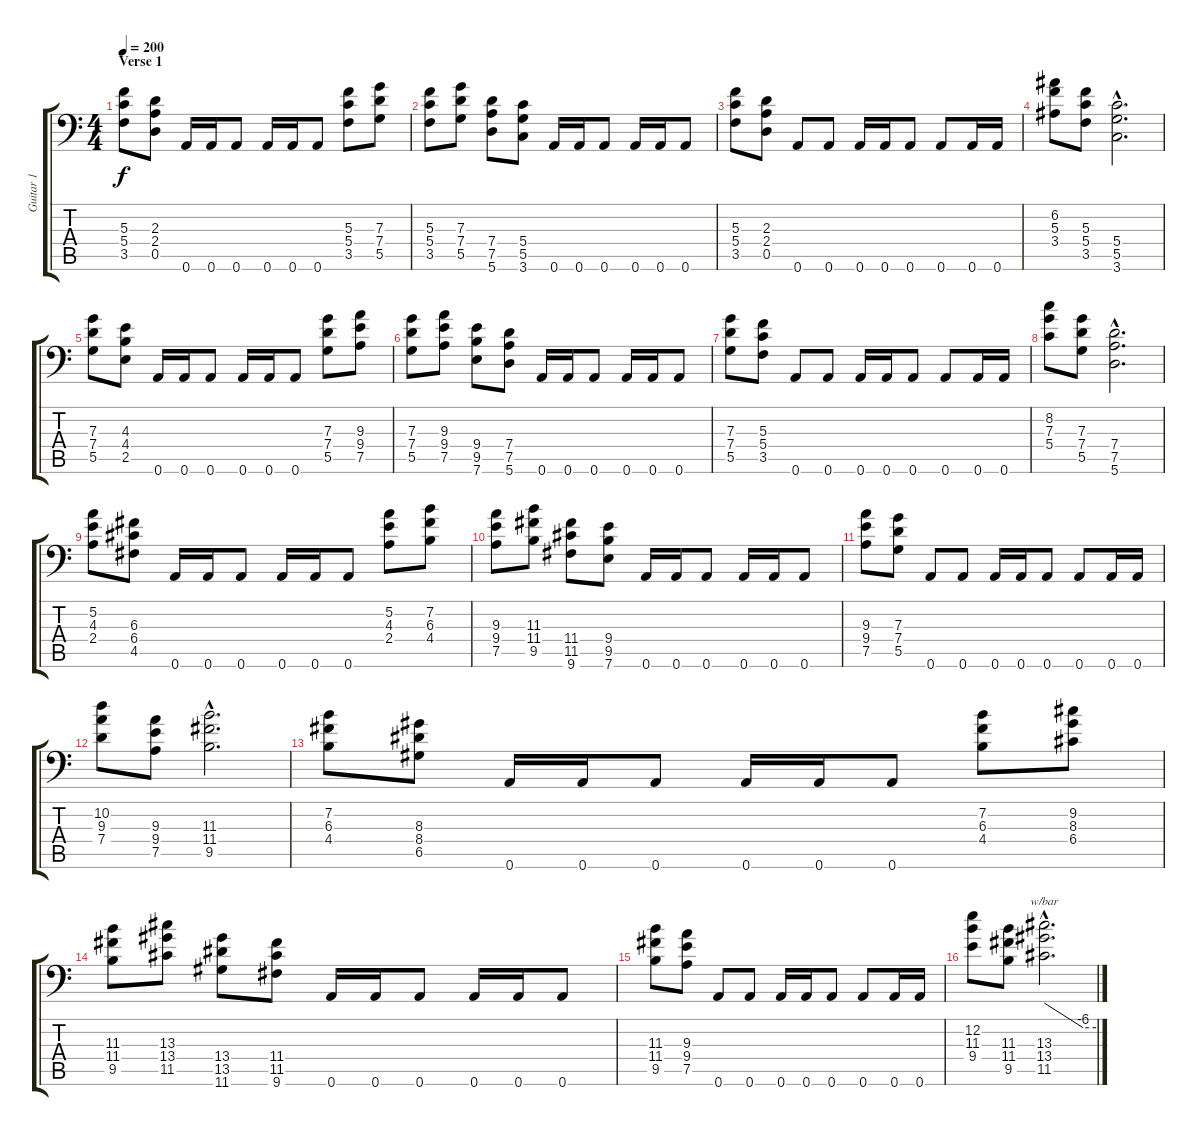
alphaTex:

\track ("Guitar 1" "Guitar 1") {instrument overdrivenguitar}
\staff {score tabs}
\tuning (A3 E3 C3 G2 D2 A1) {hide}
\ts (4 4)
\section ("" "Verse 1")
\tempo 200
\clef f4
\ks c
(5.3 5.4 3.5).8{dy f instrument overdrivenguitar} (2.3 2.4 0.5).8 0.6.16 0.6.16 0.6.8 0.6.16 0.6.16 0.6.8 (5.3 5.4 3.5).8 (7.3 7.4 5.5).8 |
(5.3 5.4 3.5).8 (7.3 7.4 5.5).8 (7.4 7.5 5.6).8 (5.4 5.5 3.6).8 0.6.16 0.6.16 0.6.8 0.6.16 0.6.16 0.6.8 |
(5.3 5.4 3.5).8 (2.3 2.4 0.5).8 0.6.8 0.6.8 0.6.16 0.6.16 0.6.8 0.6.8 0.6.16 0.6.16 |
(6.2 5.3 3.4).8 (5.3 5.4 3.5).8 (5.4{hac} 5.5{hac} 3.6{hac}).2{d} |
(7.3 7.4 5.5).8 (4.3 4.4 2.5).8 0.6.16 0.6.16 0.6.8 0.6.16 0.6.16 0.6.8 (7.3 7.4 5.5).8 (9.3 9.4 7.5).8 |
(7.3 7.4 5.5).8 (9.3 9.4 7.5).8 (9.4 9.5 7.6).8 (7.4 7.5 5.6).8 0.6.16 0.6.16 0.6.8 0.6.16 0.6.16 0.6.8 |
(7.3 7.4 5.5).8 (5.3 5.4 3.5).8 0.6.8 0.6.8 0.6.16 0.6.16 0.6.8 0.6.8 0.6.16 0.6.16 |
(8.2 7.3 5.4).8 (7.3 7.4 5.5).8 (7.4{hac} 7.5{hac} 5.6{hac}).2{d} |
(5.2 4.3 2.4).8 (6.3 6.4 4.5).8 0.6.16 0.6.16 0.6.8 0.6.16 0.6.16 0.6.8 (5.2 4.3 2.4).8 (7.2 6.3 4.4).8 |
(9.3 9.4 7.5).8 (11.3 11.4 9.5).8 (11.4 11.5 9.6).8 (9.4 9.5 7.6).8 0.6.16 0.6.16 0.6.8 0.6.16 0.6.16 0.6.8 |
(9.3 9.4 7.5).8 (7.3 7.4 5.5).8 0.6.8 0.6.8 0.6.16 0.6.16 0.6.8 0.6.8 0.6.16 0.6.16 |
(10.2 9.3 7.4).8 (9.3 9.4 7.5).8 (11.3{hac} 11.4{hac} 9.5{hac}).2{d} |
(7.2 6.3 4.4).8 (8.3 8.4 6.5).8 0.6.16 0.6.16 0.6.8 0.6.16 0.6.16 0.6.8 (7.2 6.3 4.4).8 (9.2 8.3 6.4).8 |
(11.3 11.4 9.5).8 (13.3 13.4 11.5).8 (13.4 13.5 11.6).8 (11.4 11.5 9.6).8 0.6.16 0.6.16 0.6.8 0.6.16 0.6.16 0.6.8 |
(11.3 11.4 9.5).8 (9.3 9.4 7.5).8 0.6.8 0.6.8 0.6.16 0.6.16 0.6.8 0.6.8 0.6.16 0.6.16 |
(12.2 11.3 9.4).8 (11.3 11.4 9.5).8 (13.3{hac} 13.4{hac} 11.5{hac}).2{d tbe (custom default 0 0 45 -24 60 -24)}
